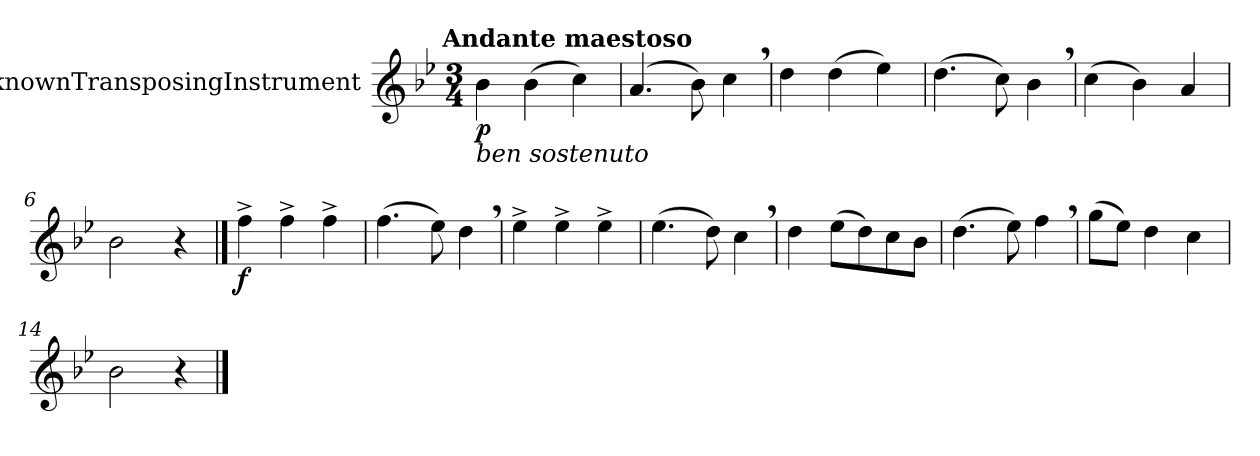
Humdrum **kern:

**kern	**dynam
*part1	*part1
*staff1	*staff1
*I"UnknownTransposingInstrument	*
*clefG2	*
*ITrd1c2	*
*k[b-e-a-d-]	*
*A-:	*
!!LO:TX:omd:t=Andante maestoso
*M3/4	*
*MM88	*
=1	=1
!LO:TX:b:i:t=ben sostenuto	!
4a-	p
(4a-	.
4b-)	.
=2	=2
(4.g	.
8a-)	.
4b-,	.
=3	=3
4cc	.
(4cc	.
4dd-)	.
=4	=4
(4.cc	.
8b-)	.
4a-,	.
=5	=5
(4b-	.
4a-)	.
4g	.
=6	=6
2a-	.
4r	.
==7	==7
4ee-^	f
4ee-^	.
4ee-^	.
=8	=8
(4.ee-	.
8dd-)	.
4cc,	.
=9	=9
4dd-^	.
4dd-^	.
4dd-^	.
=10	=10
(4.dd-	.
8cc)	.
4b-,	.
=11	=11
4cc	.
(8dd-L	.
8cc)	.
8b-	.
8a-J	.
=12	=12
(4.cc	.
8dd-)	.
4ee-,	.
=13	=13
(8ffL	.
8dd-J)	.
4cc	.
4b-	.
=14	=14
2a-	.
4r	.
==	==
*-	*-
